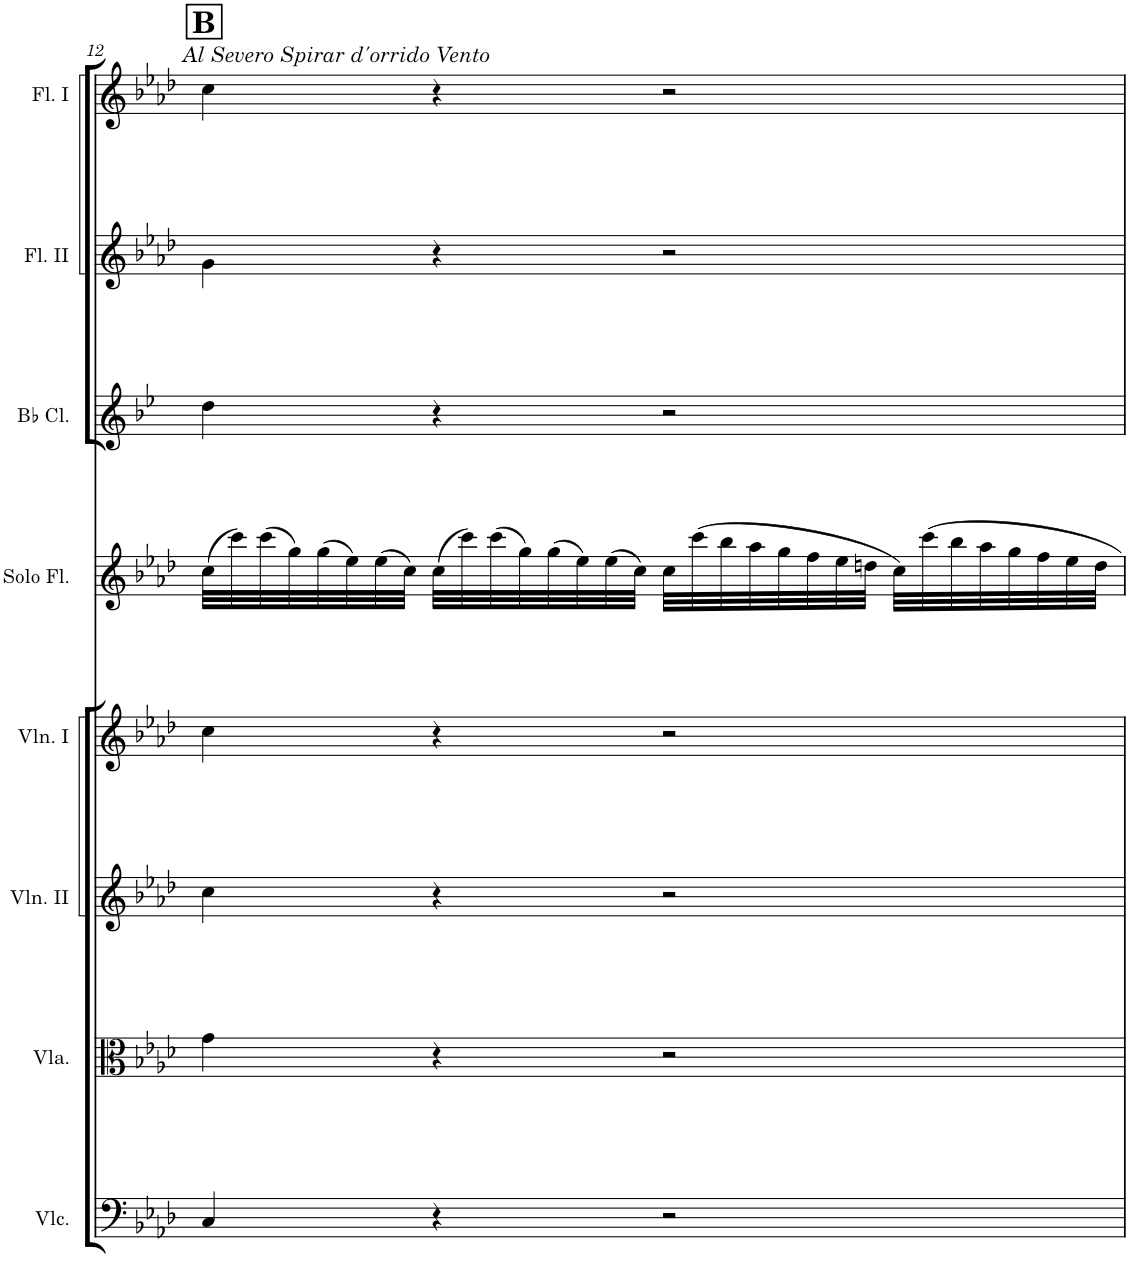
**kern	**kern	**kern	**kern	**kern	**kern	**kern	**kern
*part8	*part7	*part6	*part5	*part4	*part3	*part2	*part1
*staff8	*staff7	*staff6	*staff5	*staff4	*staff3	*staff2	*staff1
*I"Violoncello	*I"Viola	*I"Violin II	*I"Violin I	*I"Solo Flute	*I"Bb Clarinet	*I"Flute II	*I"Flute I
*I'Vlc.	*I'Vla.	*I'Vln. II	*I'Vln. I	*I'Solo Fl.	*I'Bb Cl.	*I'Fl. II	*I'Fl. I
!!LO:PB:g=z
*clefF4	*clefC3	*clefG2	*clefG2	*clefG2	*clefG2	*clefG2	*clefG2
*	*	*	*	*	*Trd1c2	*	*
*k[b-e-a-d-]	*k[b-e-a-d-]	*k[b-e-a-d-]	*k[b-e-a-d-]	*k[b-e-a-d-]	*k[b-e-]	*k[b-e-a-d-]	*k[b-e-a-d-]
*M4/4	*M4/4	*M4/4	*M4/4	*M4/4	*M4/4	*M4/4	*M4/4
*met(c)	*met(c)	*met(c)	*met(c)	*met(c)	*met(c)	*met(c)	*met(c)
!!LO:REH:place=s1:a:B:cj:fs=14:t=B
=12	=12	=12	=12	=12	=12	=12	=12
!	!	!	!	!	!	!	!LO:TX:a:i:t=Al Severo Spirar d'orrido Vento
4C/	4g\	4cc\	4cc\	(32cc\LLL	4dd\	4g\	4cc\
.	.	.	.	32ccc\)	.	.	.
.	.	.	.	(32ccc\	.	.	.
.	.	.	.	32gg\)	.	.	.
.	.	.	.	(32gg\	.	.	.
.	.	.	.	32ee-\)	.	.	.
.	.	.	.	(32ee-\	.	.	.
.	.	.	.	32cc\JJJ)	.	.	.
4r	4r	4r	4r	(32cc\LLL	4r	4r	4r
.	.	.	.	32ccc\)	.	.	.
.	.	.	.	(32ccc\	.	.	.
.	.	.	.	32gg\)	.	.	.
.	.	.	.	(32gg\	.	.	.
.	.	.	.	32ee-\)	.	.	.
.	.	.	.	(32ee-\	.	.	.
.	.	.	.	32cc\JJJ)	.	.	.
2r	2r	2r	2r	32cc\LLL	2r	2r	2r
.	.	.	.	(32ccc\	.	.	.
.	.	.	.	32bb-\	.	.	.
.	.	.	.	32aa-\	.	.	.
.	.	.	.	32gg\	.	.	.
.	.	.	.	32ff\	.	.	.
.	.	.	.	32ee-\	.	.	.
.	.	.	.	32ddn\JJJ	.	.	.
.	.	.	.	32cc\LLL)	.	.	.
.	.	.	.	32ccc\	.	.	.
.	.	.	.	32bb-\	.	.	.
.	.	.	.	32aa-\	.	.	.
.	.	.	.	32gg\	.	.	.
.	.	.	.	32ff\	.	.	.
.	.	.	.	32ee-\	.	.	.
.	.	.	.	32dd\JJJ	.	.	.
=	=	=	=	=	=	=	=
*-	*-	*-	*-	*-	*-	*-	*-
